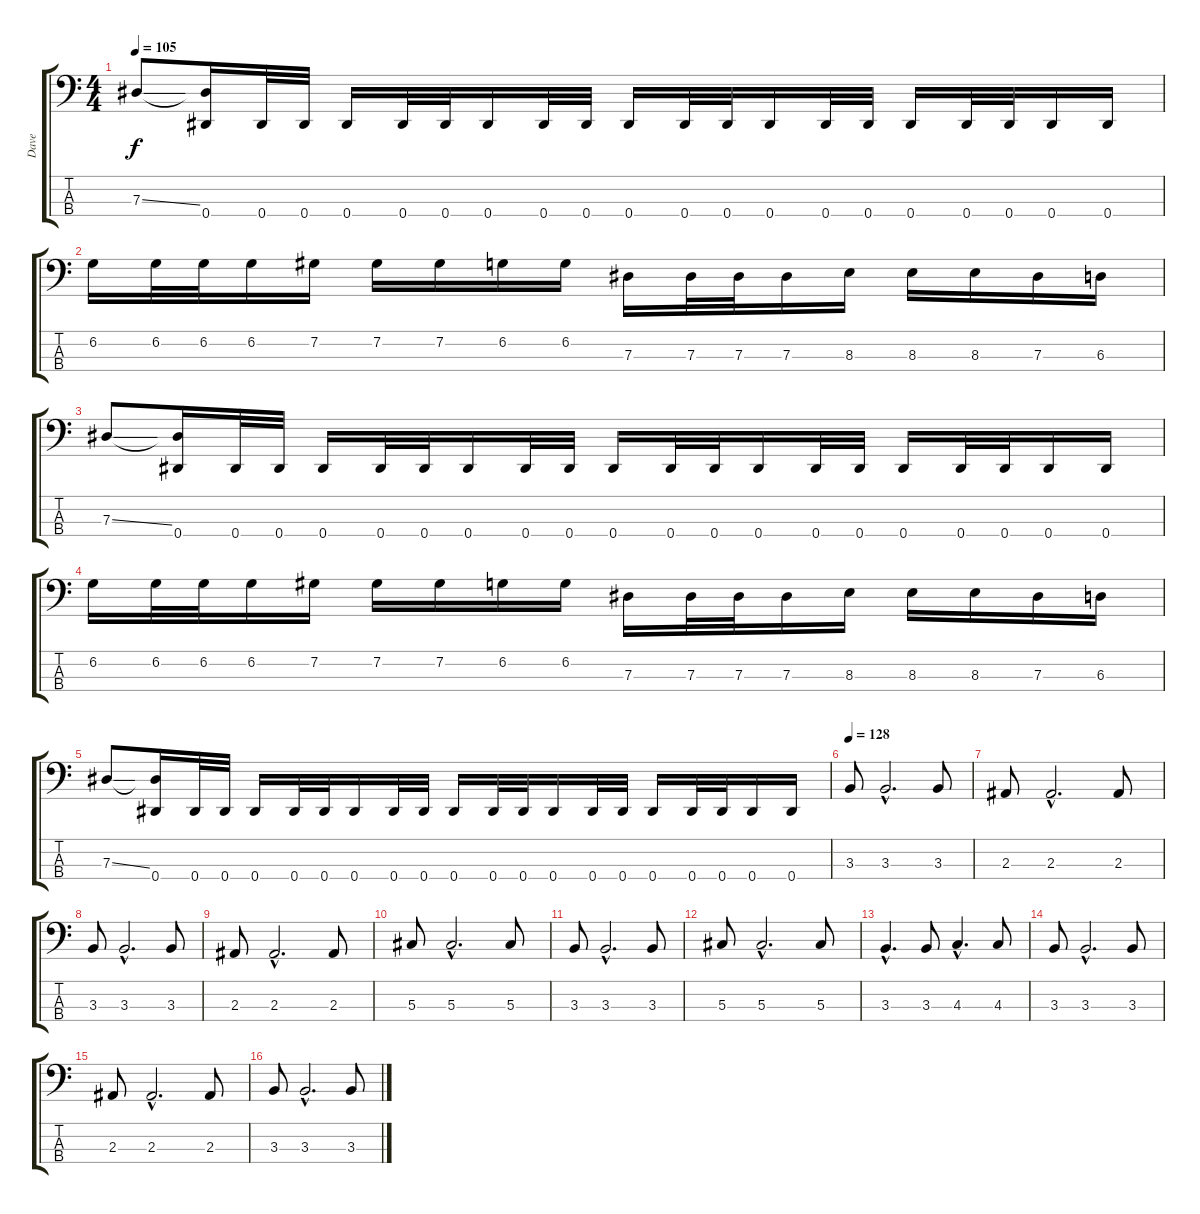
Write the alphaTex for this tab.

\track ("Dave" "Dave") {instrument electricbasspick}
\staff {score tabs}
\tuning (Gb2 Db2 Ab1 Eb1) {hide}
\ts (4 4)
\tempo 105
\clef f4
\ks c
7.3{ss}.8{dy f} (7.3{t} 0.4).16 0.4.32 0.4.32 0.4.16 0.4.32 0.4.32 0.4.16 0.4.32 0.4.32 0.4.16 0.4.32 0.4.32 0.4.16 0.4.32 0.4.32 0.4.16 0.4.32 0.4.32 0.4.16 0.4.16 |
6.2.16 6.2.32 6.2.32 6.2.16 7.2.16 7.2.16 7.2.16 6.2.16 6.2.16 7.3.16 7.3.32 7.3.32 7.3.16 8.3.16 8.3.16 8.3.16 7.3.16 6.3.16 |
7.3{ss}.8 (7.3{t} 0.4).16 0.4.32 0.4.32 0.4.16 0.4.32 0.4.32 0.4.16 0.4.32 0.4.32 0.4.16 0.4.32 0.4.32 0.4.16 0.4.32 0.4.32 0.4.16 0.4.32 0.4.32 0.4.16 0.4.16 |
6.2.16 6.2.32 6.2.32 6.2.16 7.2.16 7.2.16 7.2.16 6.2.16 6.2.16 7.3.16 7.3.32 7.3.32 7.3.16 8.3.16 8.3.16 8.3.16 7.3.16 6.3.16 |
7.3{ss}.8 (7.3{t} 0.4).16 0.4.32 0.4.32 0.4.16 0.4.32 0.4.32 0.4.16 0.4.32 0.4.32 0.4.16 0.4.32 0.4.32 0.4.16 0.4.32 0.4.32 0.4.16 0.4.32 0.4.32 0.4.16 0.4.16 |
\tempo 128
3.3.8 3.3{hac}.2{d} 3.3.8 |
2.3.8 2.3{hac}.2{d} 2.3.8 |
3.3.8 3.3{hac}.2{d} 3.3.8 |
2.3.8 2.3{hac}.2{d} 2.3.8 |
5.3.8 5.3{hac}.2{d} 5.3.8 |
3.3.8 3.3{hac}.2{d} 3.3.8 |
5.3.8 5.3{hac}.2{d} 5.3.8 |
3.3{hac}.4{d} 3.3.8 4.3{hac}.4{d} 4.3.8 |
3.3.8 3.3{hac}.2{d} 3.3.8 |
2.3.8 2.3{hac}.2{d} 2.3.8 |
3.3.8 3.3{hac}.2{d} 3.3.8
